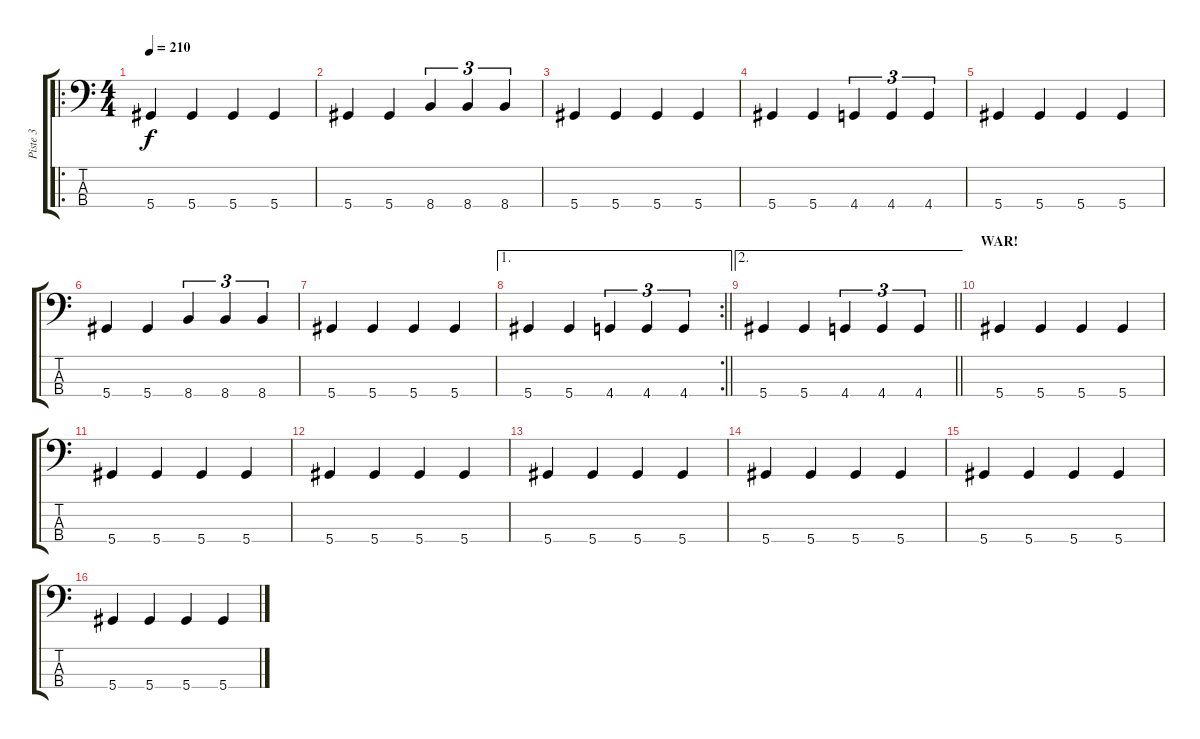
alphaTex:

\track ("Piste 3" "Piste 3") {instrument slapbass2}
\staff {score tabs}
\tuning (Gb2 Db2 Ab1 Eb1) {hide}
\ro
\ts (4 4)
\section ("" "")
\tempo 210
\clef f4
\ks c
5.4.4{dy f} 5.4.4 5.4.4 5.4.4 |
5.4.4 5.4.4 8.4.4{tu (3 2)} 8.4.4{tu (3 2)} 8.4.4{tu (3 2)} |
5.4.4 5.4.4 5.4.4 5.4.4 |
5.4.4 5.4.4 4.4.4{tu (3 2)} 4.4.4{tu (3 2)} 4.4.4{tu (3 2)} |
5.4.4 5.4.4 5.4.4 5.4.4 |
5.4.4 5.4.4 8.4.4{tu (3 2)} 8.4.4{tu (3 2)} 8.4.4{tu (3 2)} |
5.4.4 5.4.4 5.4.4 5.4.4 |
\ae 1
\rc 2
\barLineRight lightlight
5.4.4 5.4.4 4.4.4{tu (3 2)} 4.4.4{tu (3 2)} 4.4.4{tu (3 2)} |
\ae 2
\barLineRight lightlight
5.4.4 5.4.4 4.4.4{tu (3 2)} 4.4.4{tu (3 2)} 4.4.4{tu (3 2)} |
\section ("" "WAR!")
5.4.4 5.4.4 5.4.4 5.4.4 |
5.4.4 5.4.4 5.4.4 5.4.4 |
5.4.4 5.4.4 5.4.4 5.4.4 |
5.4.4 5.4.4 5.4.4 5.4.4 |
5.4.4 5.4.4 5.4.4 5.4.4 |
5.4.4 5.4.4 5.4.4 5.4.4 |
5.4.4 5.4.4 5.4.4 5.4.4
